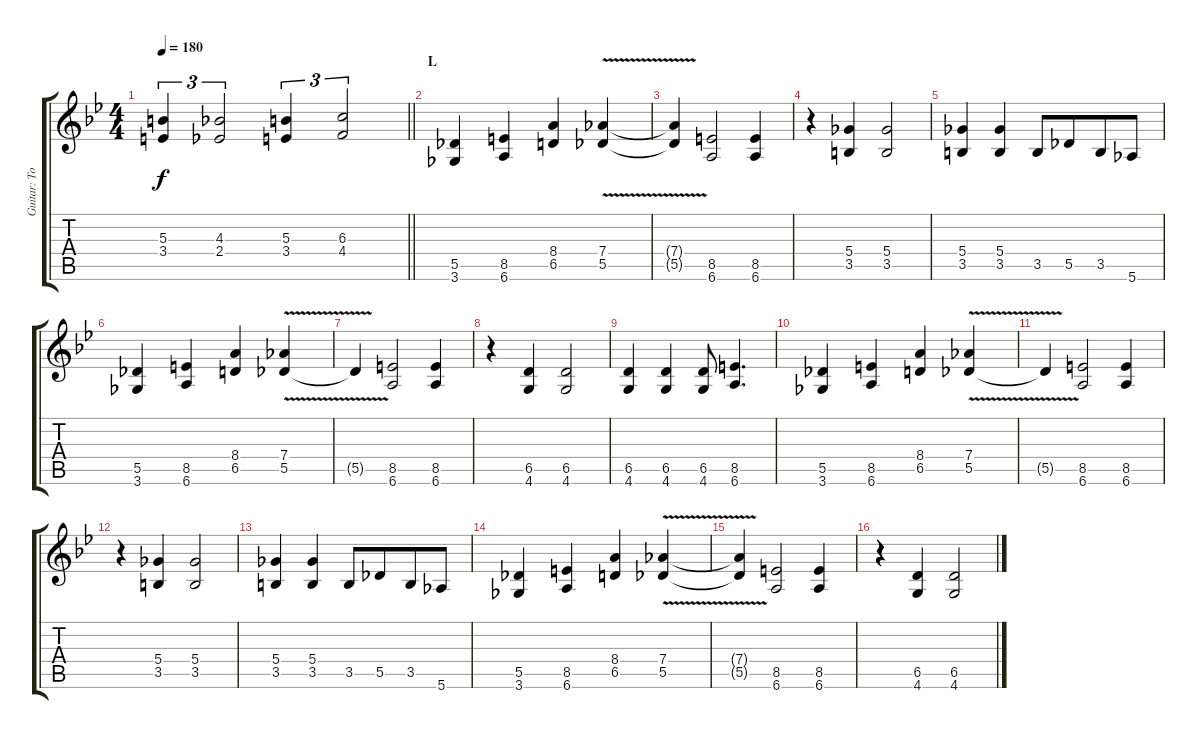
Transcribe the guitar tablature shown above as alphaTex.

\track ("Guitar: Tony" "Guitar: To") {instrument distortionguitar}
\staff {score tabs}
\tuning (Eb4 Bb3 Gb3 Db3 Ab2 Eb2) {hide}
\ts (4 4)
\tempo 180
\clef g2
\barLineRight lightlight
\ks bb
(5.3 3.4).4{tu (3 2) dy f} (4.3 2.4).2{tu (3 2)} (5.3 3.4).4{tu (3 2)} (6.3 4.4).2{tu (3 2)} |
\section ("" "L")
(5.5 3.6).4 (8.5 6.6).4 (8.4 6.5).4 (7.4{v} 5.5{v}).4 |
(7.4{t} 5.5{t}).4 (8.5 6.6).2 (8.5 6.6).4 |
r.4 (5.4 3.5).4 (5.4 3.5).2 |
(5.4 3.5).4 (5.4 3.5).4 3.5.8 5.5.8{beam merge} 3.5.8 5.6.8 |
(5.5 3.6).4 (8.5 6.6).4 (8.4 6.5).4 (7.4{v} 5.5{v}).4 |
5.5{t}.4 (8.5 6.6).2 (8.5 6.6).4 |
r.4 (6.5 4.6).4 (6.5 4.6).2 |
(6.5 4.6).4 (6.5 4.6).4 (6.5 4.6).8 (8.5 6.6).4{d} |
(5.5 3.6).4 (8.5 6.6).4 (8.4 6.5).4 (7.4{v} 5.5{v}).4 |
5.5{t}.4 (8.5 6.6).2 (8.5 6.6).4 |
r.4 (5.4 3.5).4 (5.4 3.5).2 |
(5.4 3.5).4 (5.4 3.5).4 3.5.8 5.5.8{beam merge} 3.5.8 5.6.8 |
(5.5 3.6).4 (8.5 6.6).4 (8.4 6.5).4 (7.4{v} 5.5{v}).4 |
(7.4{t} 5.5{t}).4 (8.5 6.6).2 (8.5 6.6).4 |
r.4 (6.5 4.6).4 (6.5 4.6).2
